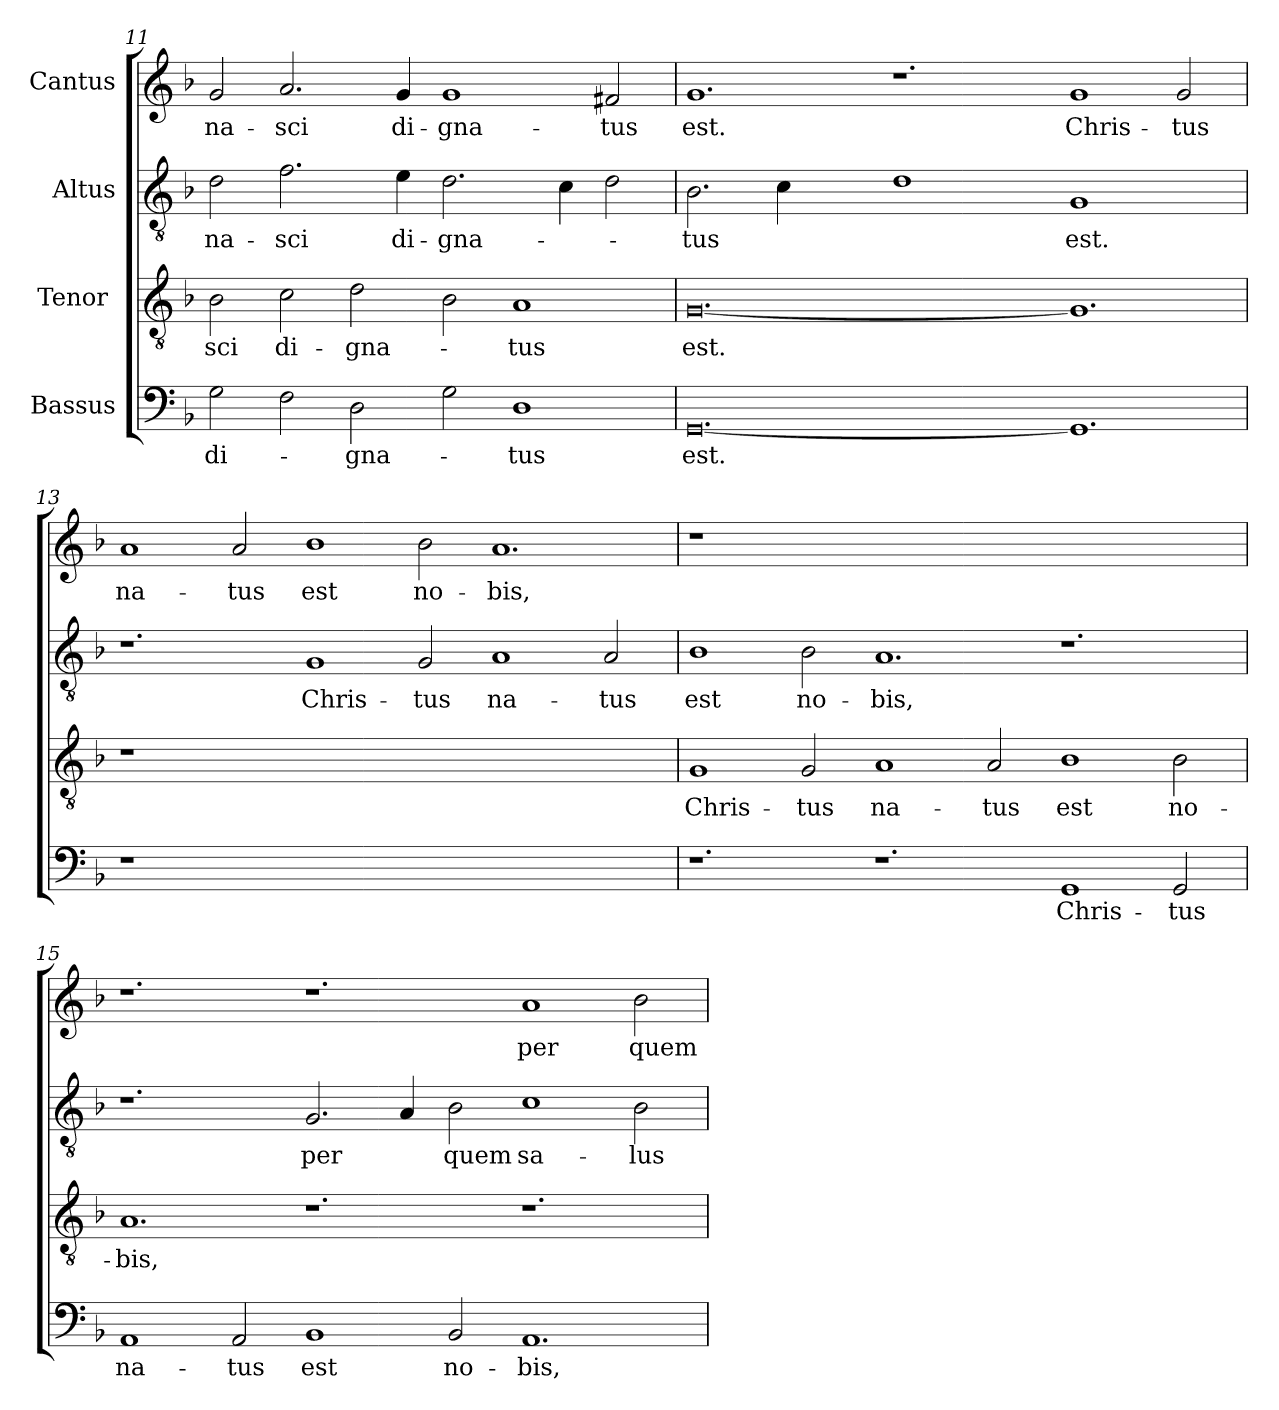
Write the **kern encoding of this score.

**kern	**text	**kern	**text	**kern	**text	**kern	**text
*part4	*part4	*part3	*part3	*part2	*part2	*part1	*part1
*staff4	*staff4	*staff3	*staff3	*staff2	*staff2	*staff1	*staff1
*I"Bassus	*	*I"Tenor 	*	*I"Altus	*	*I"Cantus	*
*clefF4	*	*clefGv2	*	*clefGv2	*	*clefG2	*
*k[b-]	*	*k[b-]	*	*k[b-]	*	*k[b-]	*
*F:	*	*F:	*	*F:	*	*F:	*
=11	=11	=11	=11	=11	=11	=11	=11
!	!LO:LY:i	!	!	!	!	!	!
2G\	di-	2B-\	-sci	2d\	na-	2g/	na-
2F\	.	2c\	di-	2.f\	-sci	2.a/	-sci
!	!LO:LY:i	!	!	!	!	!	!
2D\	-gna-	2d\	-gna-	.	.	.	.
.	.	.	.	4e\	di-	4g/	di-
2G\	.	2B-\	.	2.d\	-gna-	1g/	-gna-
!	!LO:LY:i	!	!	!	!	!	!
1D\	-tus	1A/	-tus	.	.	.	.
.	.	.	.	4c\	.	.	.
.	.	.	.	2d\	.	2f#X/	-tus
!!LO:PB:g=z
=12	=12	=12	=12	=12	=12	=12	=12
!	!LO:LY:i	!	!	!	!	!	!
[0.GG/	est.	[0.G/	est.	2.B-\	-tus	1.g/	est.
.	.	.	.	4c\	.	.	.
.	.	.	.	2ryy	.	.	.
.	.	.	.	1d\	.	1.r	.
.	.	.	.	2ryy	.	.	.
1.GG/]	.	1.G/]	.	1G/	est.	1g/	Chris-
.	.	.	.	2ryy	.	2g/	-tus
=13	=13	=13	=13	=13	=13	=13	=13
1r	.	1r	.	1.r	.	1a/	na-
2%7ryy	.	2%7ryy	.	.	.	2a/	-tus
.	.	.	.	1G/	Chris-	1b-\	est
.	.	.	.	2G/	-tus	2b-\	no-
.	.	.	.	1A/	na-	1.a/	-bis,
.	.	.	.	2A/	-tus	.	.
=14	=14	=14	=14	=14	=14	=14	=14
1.r	.	1G/	Chris-	1B-\	est	1r	.
.	.	2G/	-tus	2B-\	no-	2%7ryy	.
1.r	.	1A/	na-	1.A/	-bis,	.	.
.	.	2A/	-tus	.	.	.	.
1GG/	Chris-	1B-\	est	1.r	.	.	.
2GG/	-tus	2B-\	no-	.	.	.	.
=15	=15	=15	=15	=15	=15	=15	=15
1AA/	na-	1.A/	-bis,	1.r	.	1.r	.
2AA/	-tus	.	.	.	.	.	.
1BB-/	est	1.r	.	2.G/	per	1.r	.
.	.	.	.	4A/	.	.	.
2BB-/	no-	.	.	2B-\	quem	.	.
1.AA/	-bis,	1.r	.	1c\	sa-	1a/	per
.	.	.	.	2B-\	-lus	2b-\	quem
=	=	=	=	=	=	=	=
*-	*-	*-	*-	*-	*-	*-	*-
